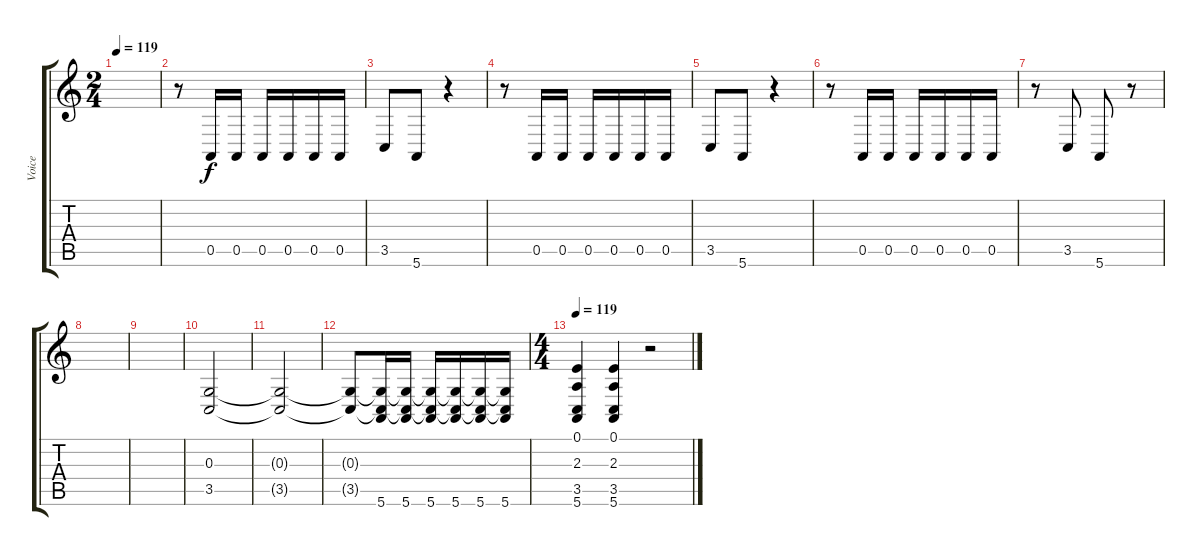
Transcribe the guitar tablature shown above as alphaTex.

\track ("Voice" "Voice") {instrument choiraahs}
\staff {score tabs}
\tuning (E4 B3 G3 D3 A2 E2) {hide}
\ts (2 4)
\tempo 119
\tempo 58
\tempo 119
\clef g2
\ks c
|
r.8 0.5.16 0.5.16 0.5.16 0.5.16 0.5.16 0.5.16 |
3.5.8 5.6.8 r.4 |
r.8 0.5.16 0.5.16 0.5.16 0.5.16 0.5.16 0.5.16 |
3.5.8 5.6.8 r.4 |
r.8 0.5.16 0.5.16 0.5.16 0.5.16 0.5.16 0.5.16 |
r.8 3.5.8 5.6.8 r.8 |
|
|
(0.3 3.5).2 |
(0.3{t} 3.5{t}).2 |
(0.3{t} 3.5{t}).8 (0.3{t} 3.5{t} 5.6).16 (0.3{t} 3.5{t} 5.6).16 (0.3{t} 3.5{t} 5.6).16 (0.3{t} 3.5{t} 5.6).16 (0.3{t} 3.5{t} 5.6).16 (0.3{t} 3.5{t} 5.6).16 |
\ts (4 4)
\tempo 119
(0.1 2.3 3.5 5.6).4 (0.1 2.3 3.5 5.6).4 r.2
